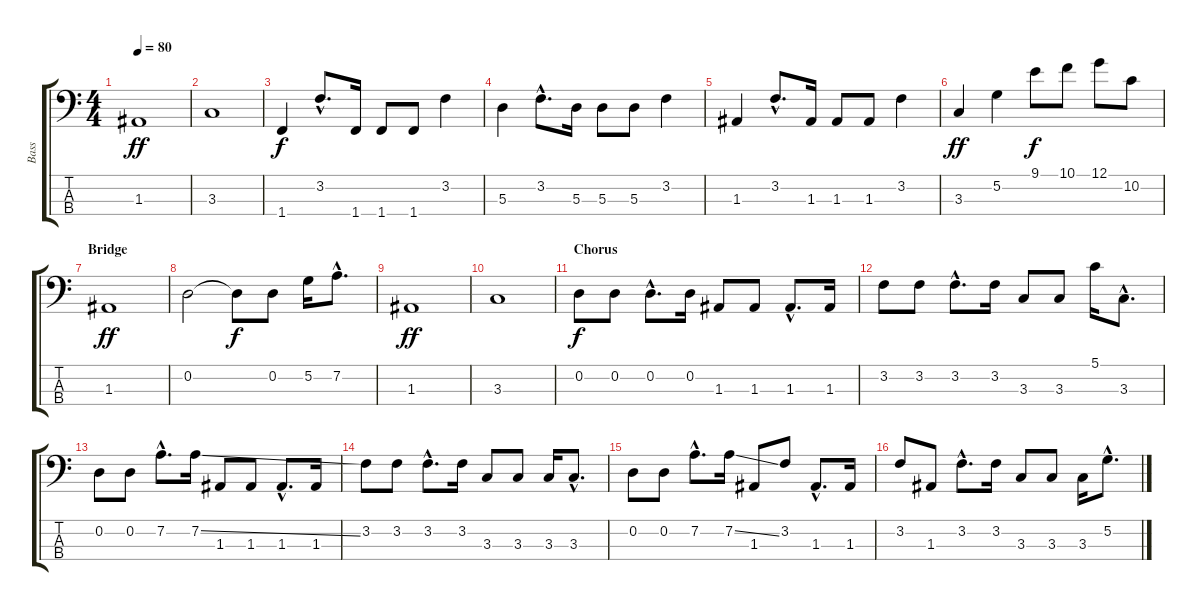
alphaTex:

\track ("Bass" "Bass") {instrument electricbasspick}
\staff {score tabs}
\tuning (G2 D2 A1 E1) {hide}
\ts (4 4)
\tempo 80
\clef f4
\ks c
1.3.1{dy ff} |
3.3.1 |
1.4.4{dy f} 3.2{hac}.8{d} 1.4.16 1.4.8 1.4.8 3.2.4 |
5.3.4 3.2{hac}.8{d} 5.3.16 5.3.8 5.3.8 3.2.4 |
1.3.4 3.2{hac}.8{d} 1.3.16 1.3.8 1.3.8 3.2.4 |
3.3.4{dy ff} 5.2.4 9.1.8{dy f} 10.1.8 12.1.8 10.2.8 |
\section ("" "Bridge")
1.3.1{dy ff} |
0.2.2 0.2{t}.8{dy f} 0.2.8 5.2.16 7.2{hac}.8{d} |
1.3.1{dy ff} |
3.3.1 |
\section ("" "Chorus")
0.2.8{dy f} 0.2.8 0.2{hac}.8{d} 0.2.16 1.3.8 1.3.8 1.3{hac}.8{d} 1.3.16 |
3.2.8 3.2.8 3.2{hac}.8{d} 3.2.16 3.3.8 3.3.8 5.1.16 3.3{hac}.8{d} |
0.2.8 0.2.8 7.2{hac}.8{d} 7.2{ss}.16 1.3.8 1.3.8 1.3{hac}.8{d} 1.3.16 |
3.2.8 3.2.8 3.2{hac}.8{d} 3.2.16 3.3.8 3.3.8 3.3.16 3.3{hac}.8{d} |
0.2.8 0.2.8 7.2{hac}.8{d} 7.2{ss}.16 1.3.8 3.2.8 1.3{hac}.8{d} 1.3.16 |
3.2.8 1.3.8 3.2{hac}.8{d} 3.2.16 3.3.8 3.3.8 3.3.16 5.2{hac}.8{d}
